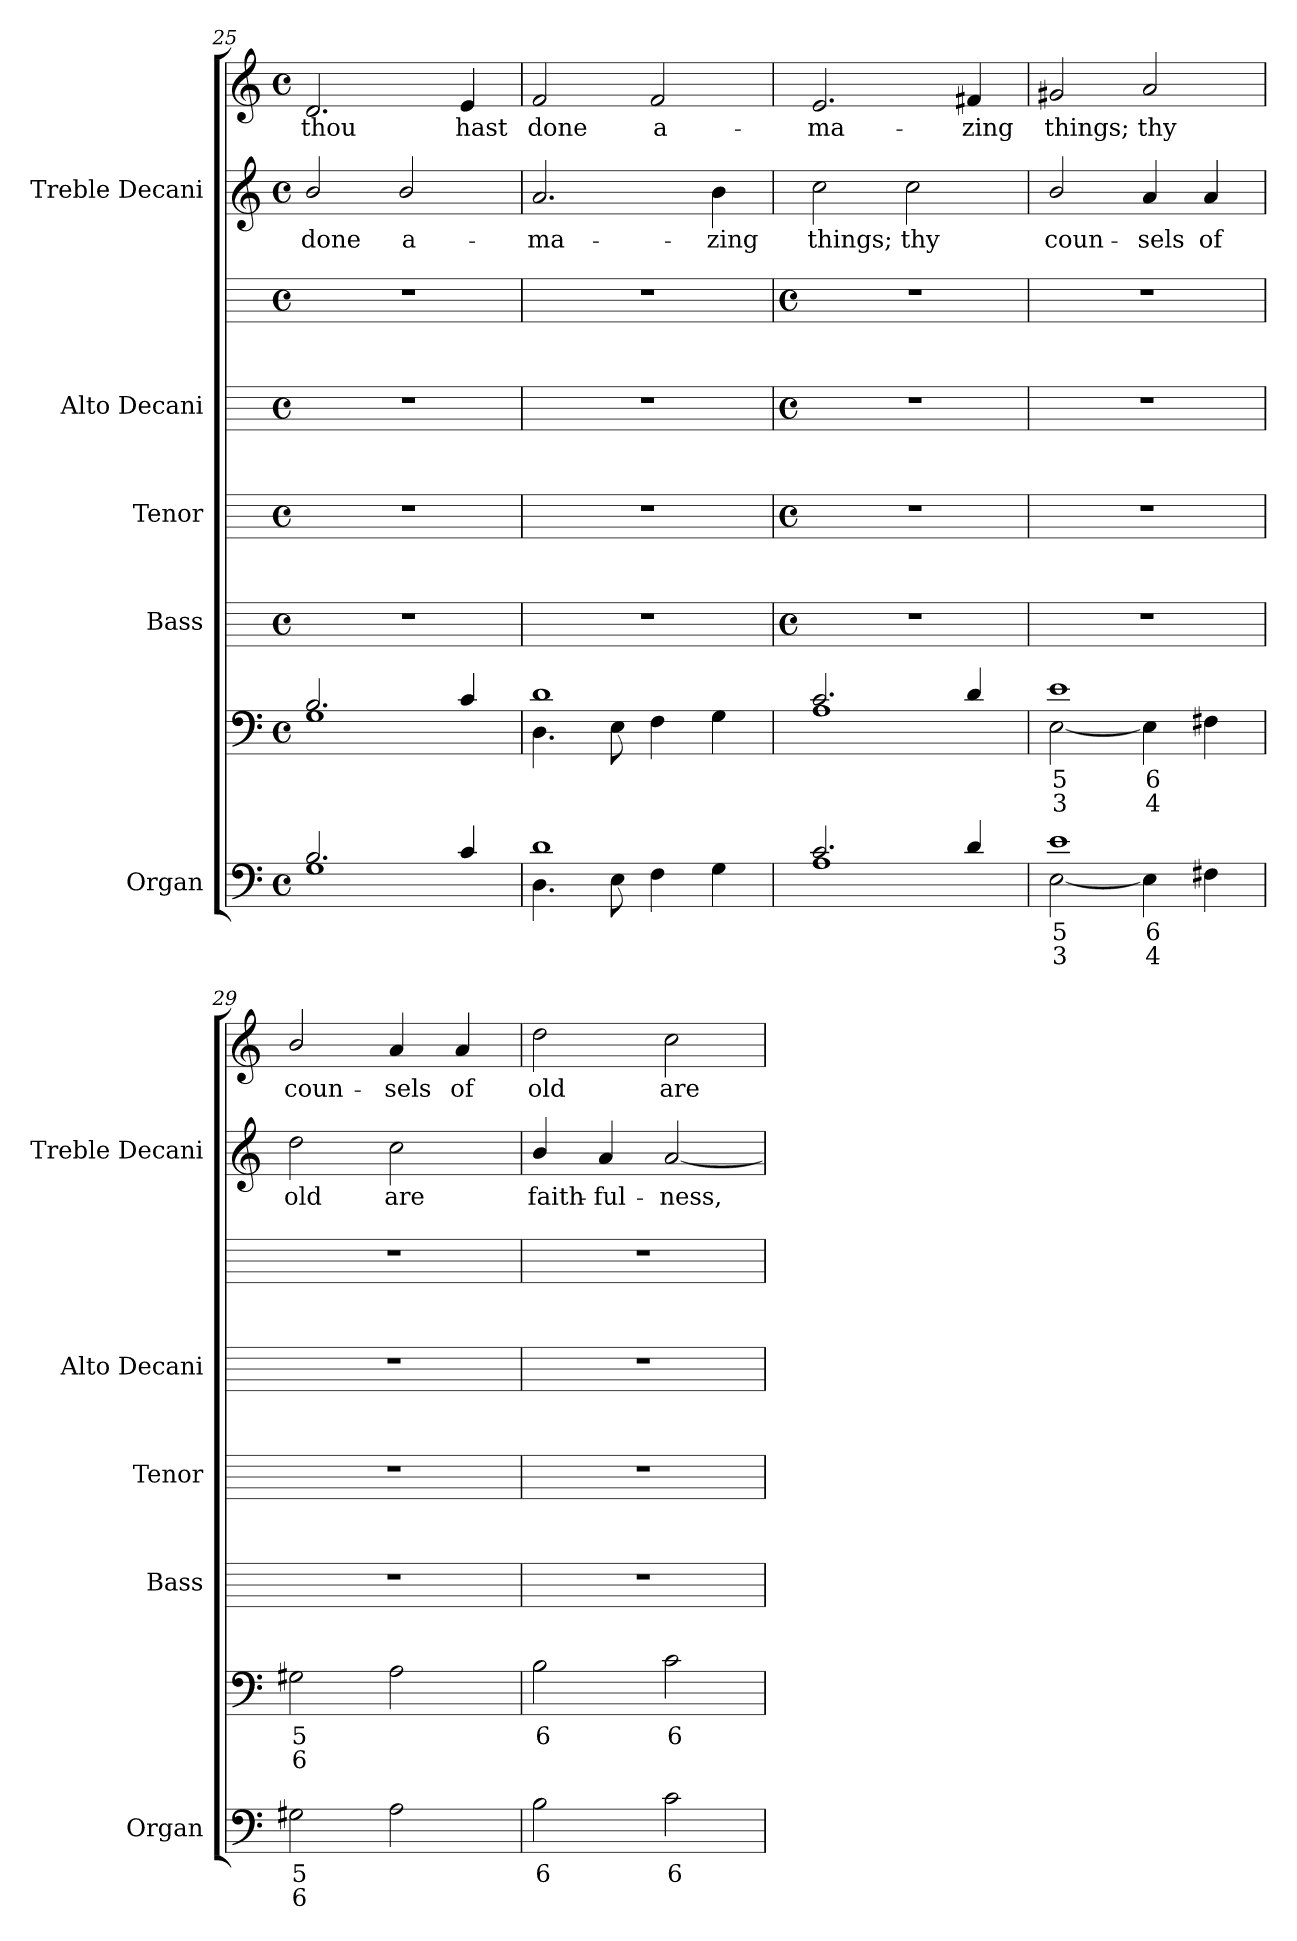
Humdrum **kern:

**kern	**text	**text	**kern	**text	**text	**kern	**kern	**kern	**kern	**kern	**text	**kern	**text
*part5	*part5	*part5	*part5	*part5	*part5	*part4	*part3	*part2	*part2	*part1	*part1	*part1	*part1
*staff8	*staff8	*staff8	*staff7	*staff7	*staff7	*staff6	*staff5	*staff4	*staff3	*staff2	*staff2	*staff1	*staff1
*I"Organ	*	*	*	*	*	*I"Bass	*I"Tenor	*I"Alto Decani	*	*I"Treble Decani	*	*	*
*I'Organ	*	*	*	*	*	*I'Bass	*I'Tenor	*I'Alto Decani	*	*I'Treble Decani	*	*	*
*clefF4	*	*	*clefF4	*	*	*	*	*	*	*clefG2	*	*clefG2	*
*k[]	*	*	*k[]	*	*	*	*	*	*	*k[]	*	*k[]	*
*C:	*	*	*C:	*	*	*	*	*	*	*C:	*	*C:	*
*M4/4	*	*	*M4/4	*	*	*M4/4	*M4/4	*M4/4	*M4/4	*M4/4	*	*M4/4	*
*met(c)	*	*	*met(c)	*	*	*met(c)	*met(c)	*met(c)	*met(c)	*met(c)	*	*met(c)	*
=25	=25	=25	=25	=25	=25	=25	=25	=25	=25	=25	=25	=25	=25
*^	*	*	*^	*	*	*	*	*	*	*	*	*	*
!	!	!	!	!	!	!	!	!	!	!	!	!	!LO:LY:b	!	!LO:LY:b
2.B/	1G\	.	.	2.B/	1G\	.	.	1r	1r	1r	1r	2b/	done	2.d	thou
!	!	!	!	!	!	!	!	!	!	!	!	!	!LO:LY:b	!	!
.	.	.	.	.	.	.	.	.	.	.	.	2b/	a-	.	.
!	!	!	!	!	!	!	!	!	!	!	!	!	!	!	!LO:LY:b
4c/	.	.	.	4c/	.	.	.	.	.	.	.	.	.	4e	hast
=26	=26	=26	=26	=26	=26	=26	=26	=26	=26	=26	=26	=26	=26	=26	=26
!	!	!	!	!	!	!	!	!	!	!	!	!	!LO:LY:b	!	!LO:LY:b
1d/	4.D\	.	.	1d/	4.D\	.	.	1r	1r	1r	1r	2.a	-ma-	2f	-done
.	8E\	.	.	.	8E\	.	.	.	.	.	.	.	.	.	.
!	!	!	!	!	!	!	!	!	!	!	!	!	!	!	!LO:LY:b
.	4F\	.	.	.	4F\	.	.	.	.	.	.	.	.	2f	a-
!	!	!	!	!	!	!	!	!	!	!	!	!	!LO:LY:b	!	!
.	4G\	.	.	.	4G\	.	.	.	.	.	.	4b	-zing	.	.
!!LO:LB:g=z
=27	=27	=27	=27	=27	=27	=27	=27	=27	=27	=27	=27	=27	=27	=27	=27
*	*	*	*	*	*	*	*	*M4/4	*M4/4	*M4/4	*M4/4	*	*	*	*
*	*	*	*	*	*	*	*	*met(c)	*met(c)	*met(c)	*met(c)	*	*	*	*
!	!	!	!	!	!	!	!	!	!	!	!	!	!LO:LY:b	!	!LO:LY:b
2.c/	1A\	.	.	2.c/	1A\	.	.	1r	1r	1r	1r	2cc	things;	2.e	ma-
!	!	!	!	!	!	!	!	!	!	!	!	!	!LO:LY:b	!	!
.	.	.	.	.	.	.	.	.	.	.	.	2cc	thy	.	.
!	!	!	!	!	!	!	!	!	!	!	!	!	!	!	!LO:LY:b
4d/	.	.	.	4d/	.	.	.	.	.	.	.	.	.	4f#X	-zing
=28	=28	=28	=28	=28	=28	=28	=28	=28	=28	=28	=28	=28	=28	=28	=28
!	!	!LO:LY:b	!LO:LY:b	!	!	!LO:LY:b	!LO:LY:b	!	!	!	!	!	!LO:LY:b	!	!LO:LY:b
1e/	[2E\	5	3	1e/	[2E\	5	3	1r	1r	1r	1r	2b/	coun-	2g#X	things;
!	!	!LO:LY:b	!LO:LY:b	!	!	!LO:LY:b	!LO:LY:b	!	!	!	!	!	!LO:LY:b	!	!LO:LY:b
.	4E\]	6	4	.	4E\]	6	4	.	.	.	.	4a	-sels	2a	thy
!	!	!	!	!	!	!	!	!	!	!	!	!	!LO:LY:b	!	!
.	4F#X\	.	.	.	4F#X\	.	.	.	.	.	.	4a	of	.	.
=29	=29	=29	=29	=29	=29	=29	=29	=29	=29	=29	=29	=29	=29	=29	=29
!	!	!LO:LY:b	!LO:LY:b	!	!	!LO:LY:b	!LO:LY:b	!	!	!	!	!	!LO:LY:b	!	!LO:LY:b
1ryy	2G#X\	5	6	1ryy	2G#X\	5	6	1r	1r	1r	1r	2dd	old	2b/	coun-
!	!	!	!	!	!	!	!	!	!	!	!	!	!LO:LY:b	!	!LO:LY:b
.	2A\	.	.	.	2A\	.	.	.	.	.	.	2cc	are	4a	-sels
!	!	!	!	!	!	!	!	!	!	!	!	!	!	!	!LO:LY:b
.	.	.	.	.	.	.	.	.	.	.	.	.	.	4a	of
=30	=30	=30	=30	=30	=30	=30	=30	=30	=30	=30	=30	=30	=30	=30	=30
!	!	!LO:LY:b	!	!	!	!LO:LY:b	!	!	!	!	!	!	!LO:LY:b	!	!LO:LY:b
1ryy	2B\	6	.	1ryy	2B\	6	.	1r	1r	1r	1r	4b/	faith-	2dd	old
!	!	!	!	!	!	!	!	!	!	!	!	!	!LO:LY:b	!	!
.	.	.	.	.	.	.	.	.	.	.	.	4a	-ful-	.	.
!	!	!LO:LY:b	!	!	!	!LO:LY:b	!	!	!	!	!	!	!LO:LY:b	!	!LO:LY:b
.	2c\	6	.	.	2c\	6	.	.	.	.	.	[2a	-ness,	2cc	are
*v	*v	*	*	*	*	*	*	*	*	*	*	*	*	*	*
*	*	*	*v	*v	*	*	*	*	*	*	*	*	*	*
=	=	=	=	=	=	=	=	=	=	=	=	=	=
*-	*-	*-	*-	*-	*-	*-	*-	*-	*-	*-	*-	*-	*-
